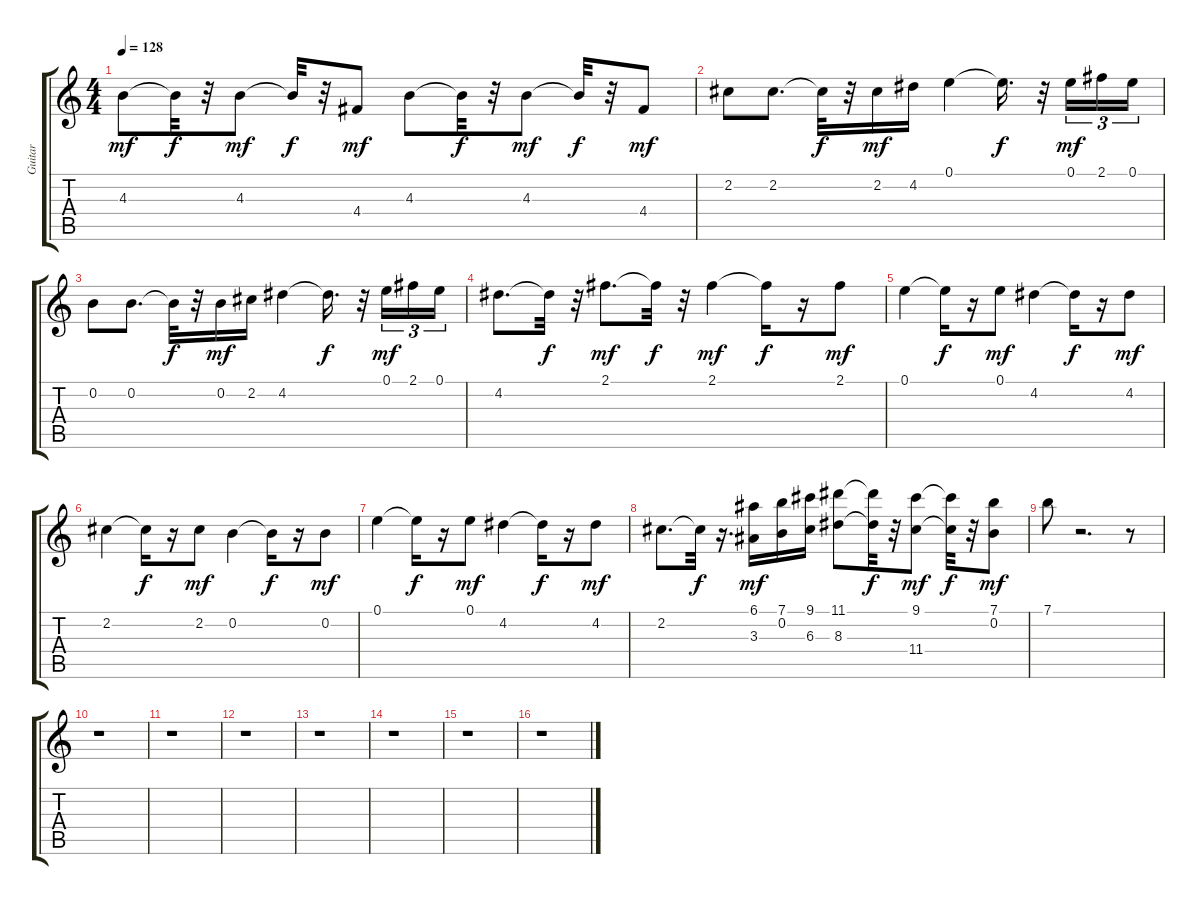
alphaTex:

\track ("Guitar" "Guitar") {instrument acousticguitarsteel}
\staff {score tabs}
\tuning (E4 B3 G3 D3 A2 E2) {hide}
\ts (4 4)
\tempo 128
\clef g2
\ks c
4.3.8{dy mf} 4.3{t}.32{dy f} r.32 4.3.8{dy mf} 4.3{t}.32{dy f} r.32 4.4.8{dy mf} 4.3.8 4.3{t}.32{dy f} r.32 4.3.8{dy mf} 4.3{t}.32{dy f} r.32 4.4.8{dy mf} |
2.2.8 2.2.8{d} 2.2{t}.32{dy f} r.32 2.2.16{dy mf} 4.2.16 0.1.4 0.1{t}.16{d dy f} r.32 0.1.16{tu (3 2) dy mf} 2.1.16{tu (3 2)} 0.1.16{tu (3 2)} |
0.2.8 0.2.8{d} 0.2{t}.32{dy f} r.32 0.2.16{dy mf} 2.2.16 4.2.4 4.2{t}.16{d dy f} r.32 0.1.16{tu (3 2) dy mf} 2.1.16{tu (3 2)} 0.1.16{tu (3 2)} |
4.2.8{d} 4.2{t}.32{dy f} r.32 2.1.8{d dy mf} 2.1{t}.32{dy f} r.32 2.1.4{dy mf} 2.1{t}.16{dy f} r.16 2.1.8{dy mf} |
0.1.4 0.1{t}.16{dy f} r.16 0.1.8{dy mf} 4.2.4 4.2{t}.16{dy f} r.16 4.2.8{dy mf} |
2.2.4 2.2{t}.16{dy f} r.16 2.2.8{dy mf} 0.2.4 0.2{t}.16{dy f} r.16 0.2.8{dy mf} |
0.1.4 0.1{t}.16{dy f} r.16 0.1.8{dy mf} 4.2.4 4.2{t}.16{dy f} r.16 4.2.8{dy mf} |
2.2.8{d} 2.2{t}.32{dy f} r.16{d} (6.1 3.3).16{dy mf} (7.1 0.2).16 (9.1 6.3).16 (11.1 8.3).8 (11.1{t} 8.3{t}).32{dy f} r.32 (9.1 11.4).8{dy mf} (9.1{t} 11.4{t}).32{dy f} r.32 (7.1 0.2).8{dy mf} |
7.1.8 r.2{d} r.8 |
r.1 |
r.1 |
r.1 |
r.1 |
r.1 |
r.1 |
r.1
